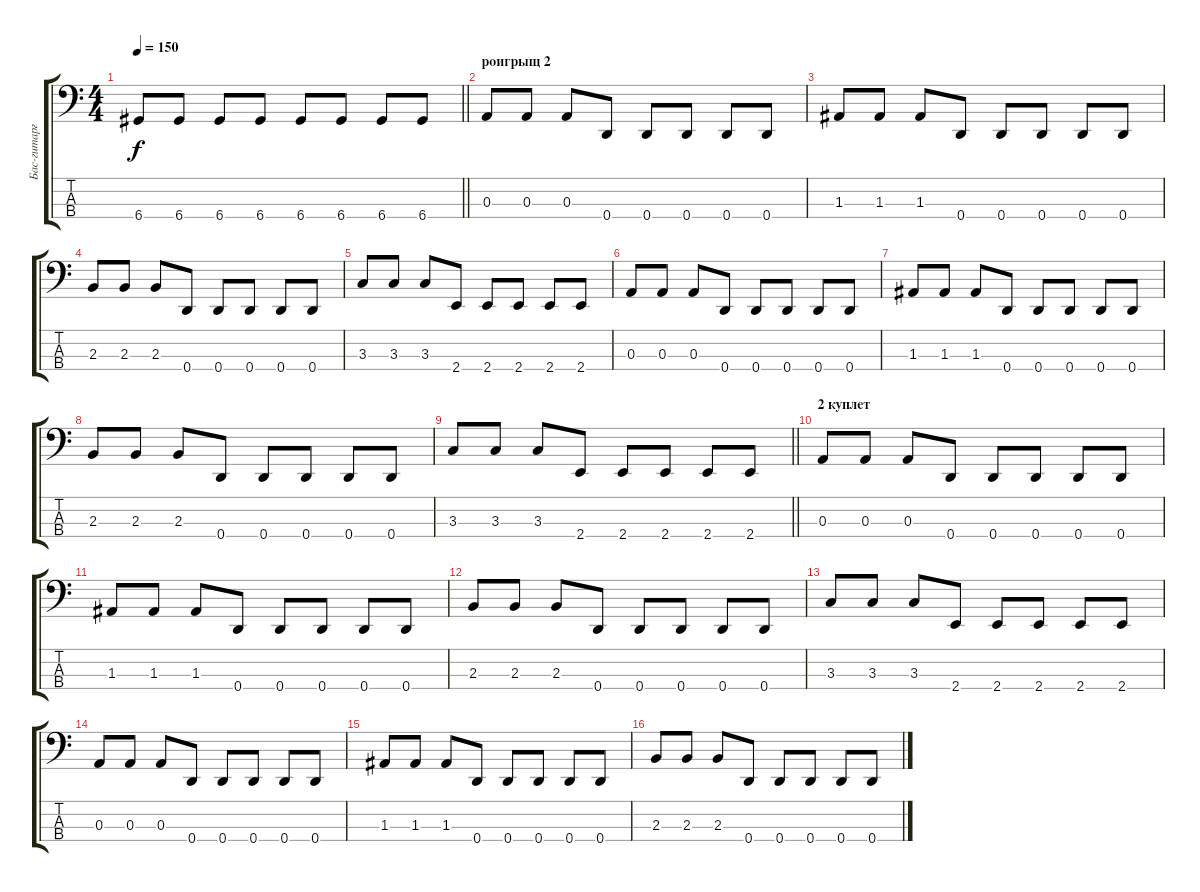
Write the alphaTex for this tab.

\track ("Бас-гитарга" "Бас-гитарг") {instrument electricbasspick}
\staff {score tabs}
\tuning (G2 D2 A1 D1) {hide}
\ts (4 4)
\tempo 150
\clef f4
\barLineRight lightlight
\ks c
6.4.8{dy f} 6.4.8 6.4.8 6.4.8 6.4.8 6.4.8 6.4.8 6.4.8 |
\section ("" "роигрыщ 2")
0.3.8 0.3.8 0.3.8 0.4.8 0.4.8 0.4.8 0.4.8 0.4.8 |
1.3.8 1.3.8 1.3.8 0.4.8 0.4.8 0.4.8 0.4.8 0.4.8 |
2.3.8 2.3.8 2.3.8 0.4.8 0.4.8 0.4.8 0.4.8 0.4.8 |
3.3.8 3.3.8 3.3.8 2.4.8 2.4.8 2.4.8 2.4.8 2.4.8 |
0.3.8 0.3.8 0.3.8 0.4.8 0.4.8 0.4.8 0.4.8 0.4.8 |
1.3.8 1.3.8 1.3.8 0.4.8 0.4.8 0.4.8 0.4.8 0.4.8 |
2.3.8 2.3.8 2.3.8 0.4.8 0.4.8 0.4.8 0.4.8 0.4.8 |
\barLineRight lightlight
3.3.8 3.3.8 3.3.8 2.4.8 2.4.8 2.4.8 2.4.8 2.4.8 |
\section ("" "2 куплет")
0.3.8 0.3.8 0.3.8 0.4.8 0.4.8 0.4.8 0.4.8 0.4.8 |
1.3.8 1.3.8 1.3.8 0.4.8 0.4.8 0.4.8 0.4.8 0.4.8 |
2.3.8 2.3.8 2.3.8 0.4.8 0.4.8 0.4.8 0.4.8 0.4.8 |
3.3.8 3.3.8 3.3.8 2.4.8 2.4.8 2.4.8 2.4.8 2.4.8 |
0.3.8 0.3.8 0.3.8 0.4.8 0.4.8 0.4.8 0.4.8 0.4.8 |
1.3.8 1.3.8 1.3.8 0.4.8 0.4.8 0.4.8 0.4.8 0.4.8 |
2.3.8 2.3.8 2.3.8 0.4.8 0.4.8 0.4.8 0.4.8 0.4.8
